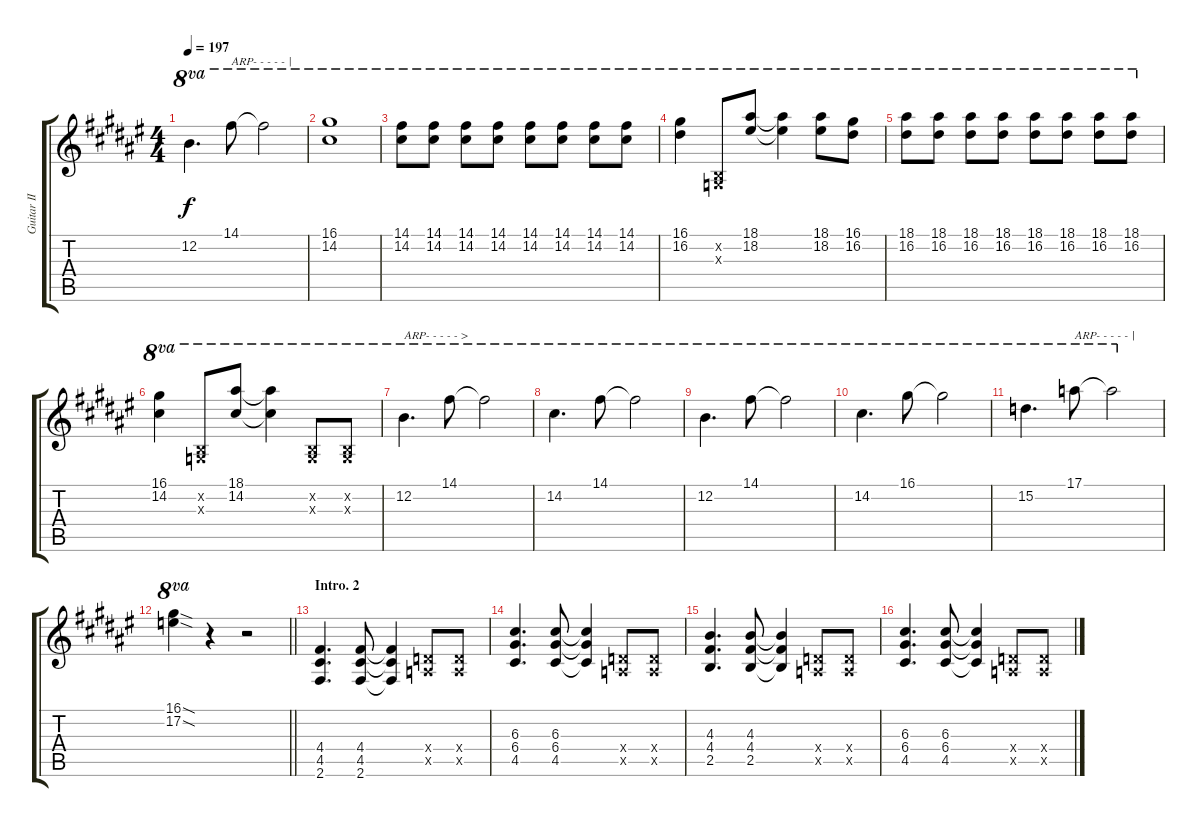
\track ("Guitar II (Nakano Azusa)" "Guitar II ") {instrument distortionguitar}
\staff {score tabs}
\tuning (E4 B3 G3 D3 A2 E2) {hide}
\ts (4 4)
\tempo 197
\clef g2
\ks f#
12.2.4{d ot 8va dy f} 14.1.8{ot 8va txt "ARP- - - - - |"} 14.1{t}.2{ot 8va} |
(16.1 14.2).1{ot 8va} |
(14.1 14.2).8{ot 8va} (14.1 14.2).8{ot 8va} (14.1 14.2).8{ot 8va} (14.1 14.2).8{ot 8va} (14.1 14.2).8{ot 8va} (14.1 14.2).8{ot 8va} (14.1 14.2).8{ot 8va} (14.1 14.2).8{ot 8va} |
(16.1 16.2).4{ot 8va} (0.2{x} 0.3{x}).8{ot 8va} (18.1 18.2).8{ot 8va} (18.1{t} 18.2{t}).4{ot 8va} (18.1 18.2).8{ot 8va} (16.1 16.2).8{ot 8va} |
(18.1 16.2).8{ot 8va} (18.1 16.2).8{ot 8va} (18.1 16.2).8{ot 8va} (18.1 16.2).8{ot 8va} (18.1 16.2).8{ot 8va} (18.1 16.2).8{ot 8va} (18.1 16.2).8{ot 8va} (18.1 16.2).8{ot 8va} |
(16.1 14.2).4{ot 8va} (0.2{x} 0.3{x}).8{ot 8va} (18.1 14.2).8{ot 8va} (18.1{t} 14.2{t}).4{ot 8va} (0.2{x} 0.3{x}).8{ot 8va} (0.2{x} 0.3{x}).8{ot 8va} |
12.2.4{d ot 8va txt "ARP- - - - - >"} 14.1.8{ot 8va} 14.1{t}.2{ot 8va} |
14.2.4{d ot 8va} 14.1.8{ot 8va} 14.1{t}.2{ot 8va} |
12.2.4{d ot 8va} 14.1.8{ot 8va} 14.1{t}.2{ot 8va} |
14.2.4{d ot 8va} 16.1.8{ot 8va} 16.1{t}.2{ot 8va} |
15.2.4{d ot 8va} 17.1.8{ot 8va txt "ARP- - - - - |"} 17.1{t}.2{ot 8va} |
\barLineRight lightlight
(16.1{sod} 17.2{sod}).4{ot 8va} r.4 r.2 |
\section ("" "Intro. 2")
(4.4 4.5 2.6).4{d} (4.4 4.5 2.6).8 (4.4{t} 4.5{t} 2.6{t}).4 (0.4{x} 0.5{x}).8 (0.4{x} 0.5{x}).8 |
(6.3 6.4 4.5).4{d} (6.3 6.4 4.5).8 (6.3{t} 6.4{t} 4.5{t}).4 (0.4{x} 0.5{x}).8 (0.4{x} 0.5{x}).8 |
(4.3 4.4 2.5).4{d} (4.3 4.4 2.5).8 (4.3{t} 4.4{t} 2.5{t}).4 (0.4{x} 0.5{x}).8 (0.4{x} 0.5{x}).8 |
(6.3 6.4 4.5).4{d} (6.3 6.4 4.5).8 (6.3{t} 6.4{t} 4.5{t}).4 (0.4{x} 0.5{x}).8 (0.4{x} 0.5{x}).8
